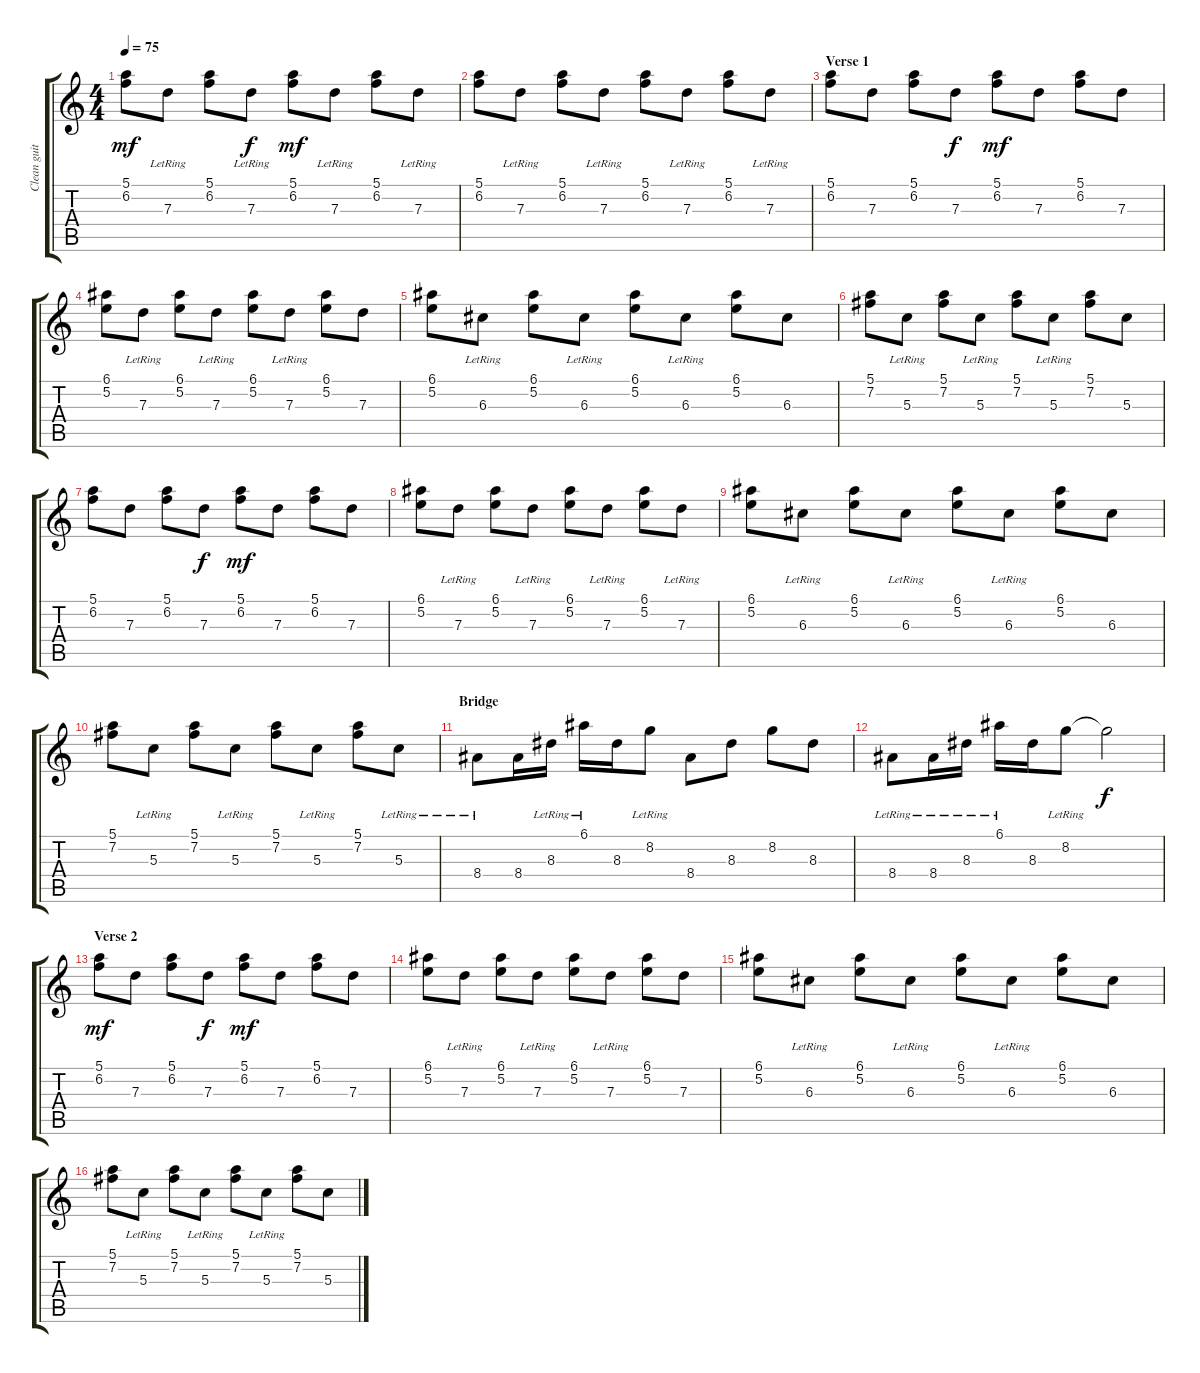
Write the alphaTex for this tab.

\track ("Clean guitar" "Clean guit") {instrument acousticguitarsteel}
\staff {score tabs}
\tuning (E4 B3 G3 D3 A2 E2) {hide}
\ts (4 4)
\tempo 75
\clef g2
\ks c
(5.1 6.2).8{dy mf instrument acousticguitarsteel} 7.3{lr}.8 (5.1 6.2).8 7.3{lr}.8{dy f} (5.1 6.2).8{dy mf} 7.3{lr}.8 (5.1 6.2).8 7.3{lr}.8 |
(5.1 6.2).8 7.3{lr}.8 (5.1 6.2).8 7.3{lr}.8 (5.1 6.2).8 7.3{lr}.8 (5.1 6.2).8 7.3{lr}.8 |
\section ("" "Verse 1")
(5.1 6.2).8 7.3.8 (5.1 6.2).8 7.3.8{dy f} (5.1 6.2).8{dy mf} 7.3.8 (5.1 6.2).8 7.3.8 |
(6.1 5.2).8 7.3{lr}.8 (6.1 5.2).8 7.3{lr}.8 (6.1 5.2).8 7.3{lr}.8 (6.1 5.2).8 7.3.8 |
(6.1 5.2).8 6.3{lr}.8 (6.1 5.2).8 6.3{lr}.8 (6.1 5.2).8 6.3{lr}.8 (6.1 5.2).8 6.3.8 |
(5.1 7.2).8 5.3{lr}.8 (5.1 7.2).8 5.3{lr}.8 (5.1 7.2).8 5.3{lr}.8 (5.1 7.2).8 5.3.8 |
(5.1 6.2).8 7.3.8 (5.1 6.2).8 7.3.8{dy f} (5.1 6.2).8{dy mf} 7.3.8 (5.1 6.2).8 7.3.8 |
(6.1 5.2).8 7.3{lr}.8 (6.1 5.2).8 7.3{lr}.8 (6.1 5.2).8 7.3{lr}.8 (6.1 5.2).8 7.3{lr}.8 |
(6.1 5.2).8 6.3{lr}.8 (6.1 5.2).8 6.3{lr}.8 (6.1 5.2).8 6.3{lr}.8 (6.1 5.2).8 6.3.8 |
(5.1 7.2).8 5.3{lr}.8 (5.1 7.2).8 5.3{lr}.8 (5.1 7.2).8 5.3{lr}.8 (5.1 7.2).8 5.3{lr}.8 |
\section ("" "Bridge")
8.4{lr}.8 8.4.16 8.3{lr}.16 6.1{lr}.16 8.3.16 8.2{lr}.8 8.4.8 8.3.8 8.2.8 8.3.8 |
8.4{lr}.8 8.4{lr}.16 8.3{lr}.16 6.1{lr}.16 8.3.16 8.2{lr}.8 8.2{t}.2{dy f} |
\section ("" "Verse 2")
(5.1 6.2).8{dy mf} 7.3.8 (5.1 6.2).8 7.3.8{dy f} (5.1 6.2).8{dy mf} 7.3.8 (5.1 6.2).8 7.3.8 |
(6.1 5.2).8 7.3{lr}.8 (6.1 5.2).8 7.3{lr}.8 (6.1 5.2).8 7.3{lr}.8 (6.1 5.2).8 7.3.8 |
(6.1 5.2).8 6.3{lr}.8 (6.1 5.2).8 6.3{lr}.8 (6.1 5.2).8 6.3{lr}.8 (6.1 5.2).8 6.3.8 |
(5.1 7.2).8 5.3{lr}.8 (5.1 7.2).8 5.3{lr}.8 (5.1 7.2).8 5.3{lr}.8 (5.1 7.2).8 5.3.8
